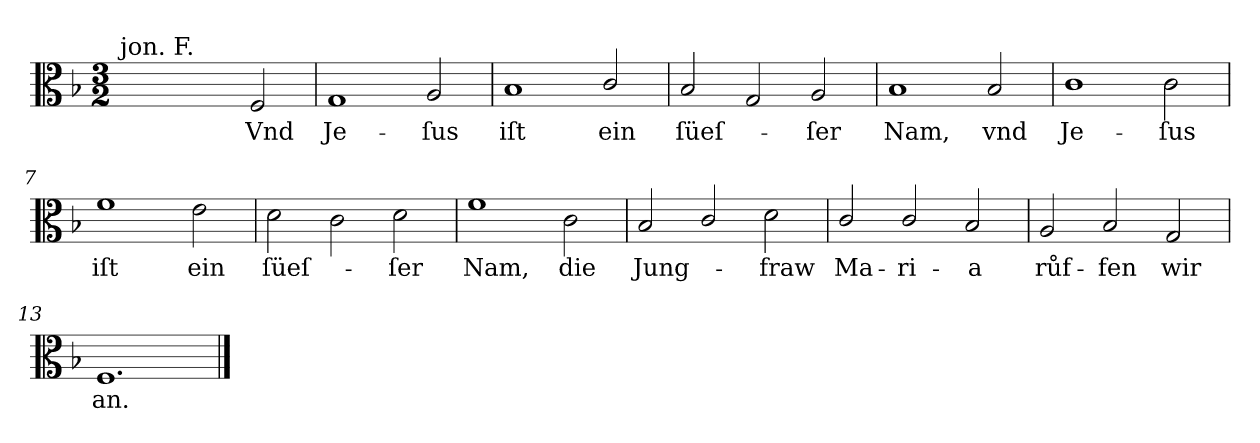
**kern	**text
*part1	*part1
*staff1	*staff1
*clefC3	*
*k[b-]	*
*F:ion	*
*M3/2	*
=1	=1
!LO:TX:a:t=jon. F.	!
2ryy	.
2ryy	.
2F	Vnd
=2	=2
1G	Je-
2A	-ſus
=3	=3
1B-	iſt
2c/	ein
=4	=4
2B-	ſüeſ-
2G	.
2A	-ſer
=5	=5
1B-	Nam,
2B-	vnd
=6	=6
1c	Je-
2c	-ſus
=7	=7
1f	iſt
2e	ein
=8	=8
2d	ſüeſ-
2c	.
2d	-ſer
=9	=9
1f	Nam,
2c	die
=10	=10
2B-	Jung-
2c/	.
2d	-fraw
=11	=11
2c/	Ma-
2c/	-ri-
2B-	-a
=12	=12
2A	růf-
2B-	-fen
2G	wir
=13	=13
1.F/	an.
==	==
*-	*-
